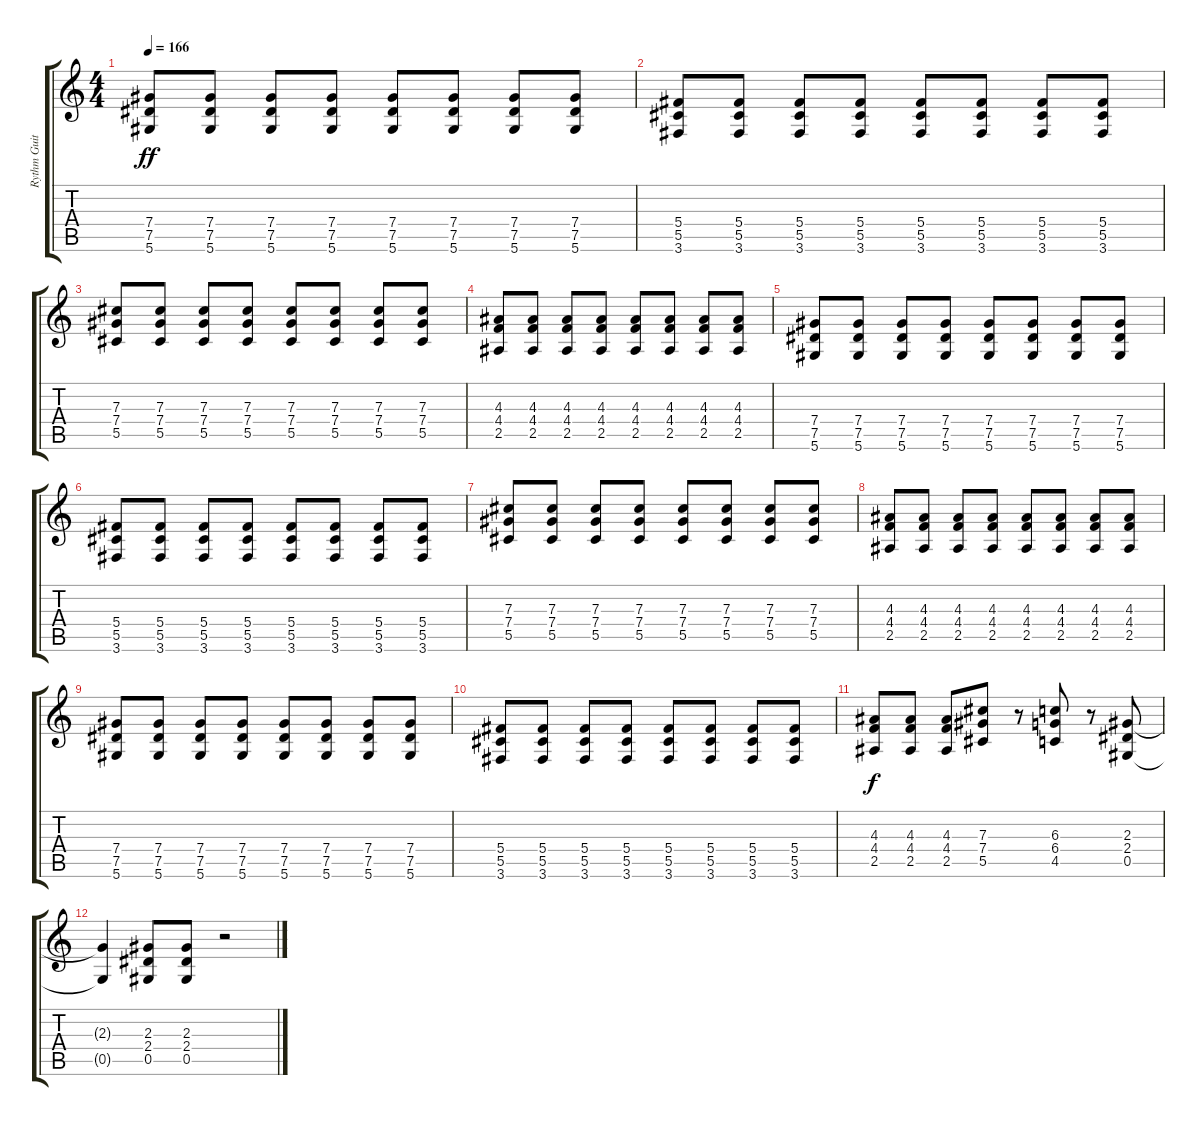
\track ("Rythm Guitar (Jesse)" "Rythm Guit") {instrument distortionguitar}
\staff {score tabs}
\tuning (Eb4 Bb3 Gb3 Db3 Ab2 Eb2) {hide}
\ts (4 4)
\tempo 166
\clef g2
\ks c
(7.4 7.5 5.6).8{dy ff} (7.4 7.5 5.6).8 (7.4 7.5 5.6).8 (7.4 7.5 5.6).8 (7.4 7.5 5.6).8 (7.4 7.5 5.6).8 (7.4 7.5 5.6).8 (7.4 7.5 5.6).8 |
(5.4 5.5 3.6).8 (5.4 5.5 3.6).8 (5.4 5.5 3.6).8 (5.4 5.5 3.6).8 (5.4 5.5 3.6).8 (5.4 5.5 3.6).8 (5.4 5.5 3.6).8 (5.4 5.5 3.6).8 |
(7.3 7.4 5.5).8 (7.3 7.4 5.5).8 (7.3 7.4 5.5).8 (7.3 7.4 5.5).8 (7.3 7.4 5.5).8 (7.3 7.4 5.5).8 (7.3 7.4 5.5).8 (7.3 7.4 5.5).8 |
(4.3 4.4 2.5).8 (4.3 4.4 2.5).8 (4.3 4.4 2.5).8 (4.3 4.4 2.5).8 (4.3 4.4 2.5).8 (4.3 4.4 2.5).8 (4.3 4.4 2.5).8 (4.3 4.4 2.5).8 |
(7.4 7.5 5.6).8 (7.4 7.5 5.6).8 (7.4 7.5 5.6).8 (7.4 7.5 5.6).8 (7.4 7.5 5.6).8 (7.4 7.5 5.6).8 (7.4 7.5 5.6).8 (7.4 7.5 5.6).8 |
(5.4 5.5 3.6).8 (5.4 5.5 3.6).8 (5.4 5.5 3.6).8 (5.4 5.5 3.6).8 (5.4 5.5 3.6).8 (5.4 5.5 3.6).8 (5.4 5.5 3.6).8 (5.4 5.5 3.6).8 |
(7.3 7.4 5.5).8 (7.3 7.4 5.5).8 (7.3 7.4 5.5).8 (7.3 7.4 5.5).8 (7.3 7.4 5.5).8 (7.3 7.4 5.5).8 (7.3 7.4 5.5).8 (7.3 7.4 5.5).8 |
(4.3 4.4 2.5).8 (4.3 4.4 2.5).8 (4.3 4.4 2.5).8 (4.3 4.4 2.5).8 (4.3 4.4 2.5).8 (4.3 4.4 2.5).8 (4.3 4.4 2.5).8 (4.3 4.4 2.5).8 |
(7.4 7.5 5.6).8 (7.4 7.5 5.6).8 (7.4 7.5 5.6).8 (7.4 7.5 5.6).8 (7.4 7.5 5.6).8 (7.4 7.5 5.6).8 (7.4 7.5 5.6).8 (7.4 7.5 5.6).8 |
(5.4 5.5 3.6).8 (5.4 5.5 3.6).8 (5.4 5.5 3.6).8 (5.4 5.5 3.6).8 (5.4 5.5 3.6).8 (5.4 5.5 3.6).8 (5.4 5.5 3.6).8 (5.4 5.5 3.6).8 |
(4.3 4.4 2.5).8{dy f} (4.3 4.4 2.5).8 (4.3 4.4 2.5).8 (7.3 7.4 5.5).8 r.8 (6.3 6.4 4.5).8 r.8 (2.3 2.4 0.5).8 |
(2.3{t} 0.5{t}).4 (2.3 2.4 0.5).8 (2.3 2.4 0.5).8 r.2
